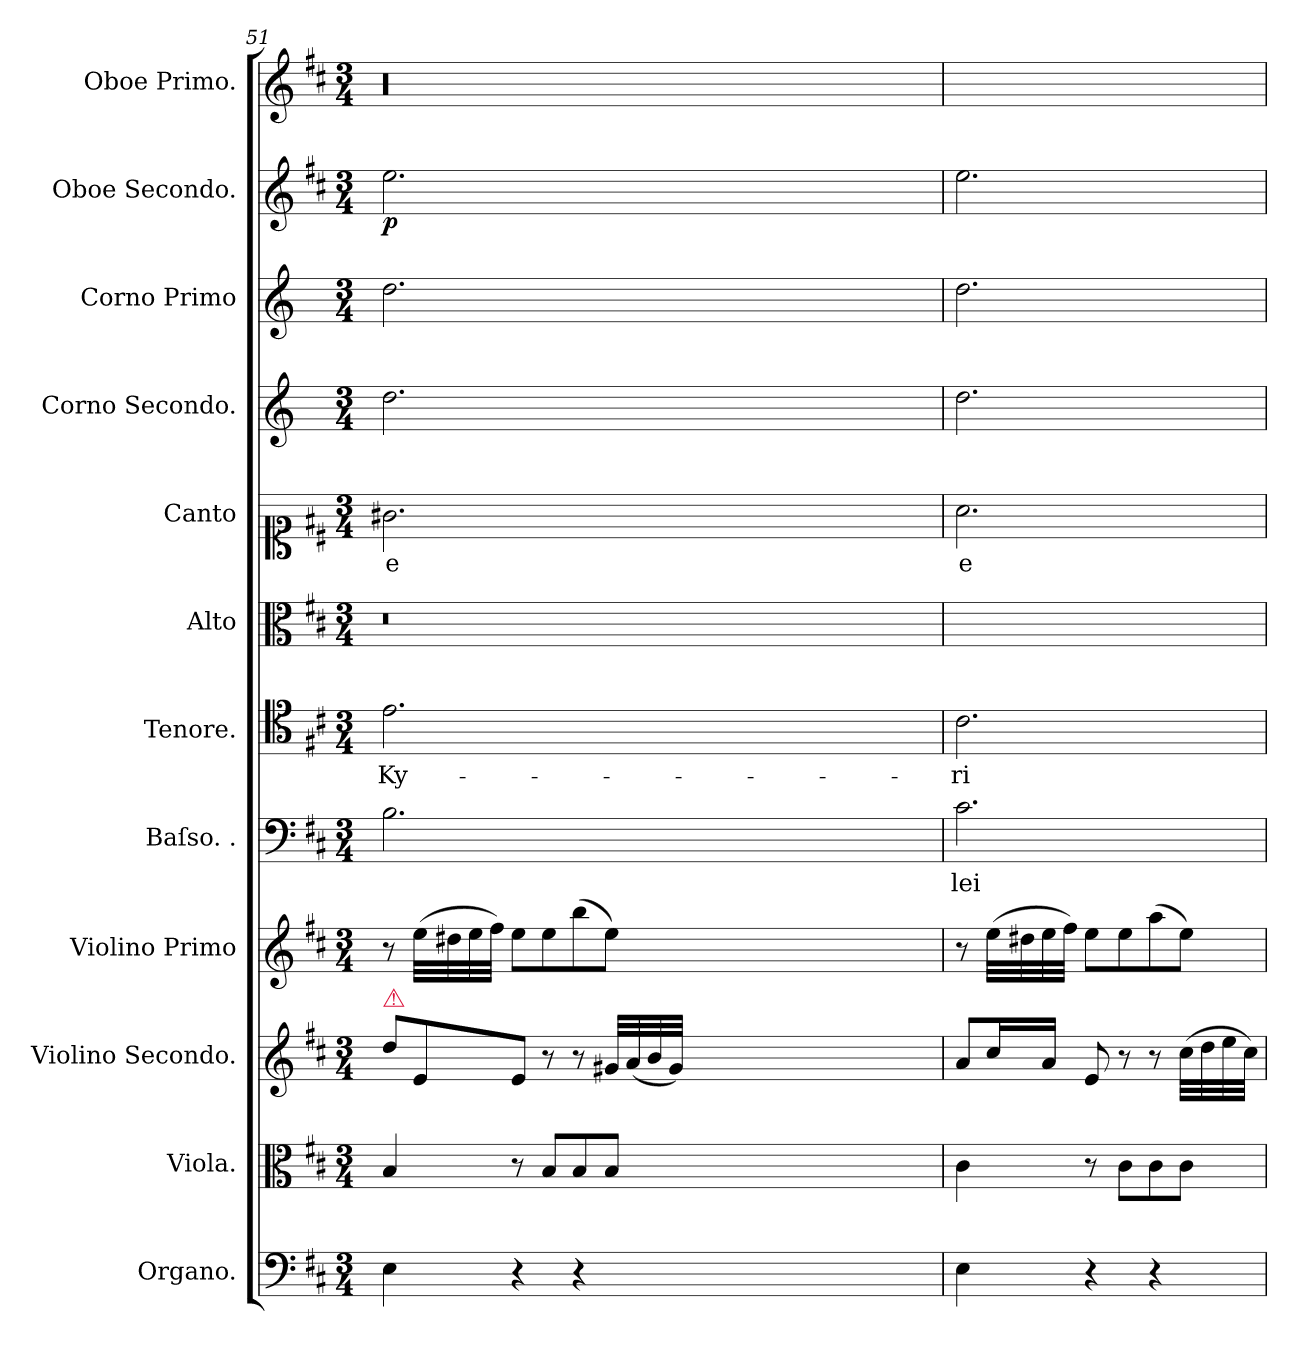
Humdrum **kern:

**kern	**kern	**kern	**kern	**kern	**text	**kern	**text	**kern	**kern	**text	**kern	**kern	**kern	**dynam	**kern
*part12	*part11	*part10	*part9	*part8	*part8	*part7	*part7	*part6	*part5	*part5	*part4	*part3	*part2	*part2	*part1
*staff12	*staff11	*staff10	*staff9	*staff8	*staff8	*staff7	*staff7	*staff6	*staff5	*staff5	*staff4	*staff3	*staff2	*staff2	*staff1
*I"Organo.	*I"Viola.	*I"Violino Secondo.	*I"Violino Primo	*I"Baſso. .	*	*I"Tenore.	*	*I"Alto	*I"Canto	*	*I"Corno Secondo.	*I"Corno Primo	*I"Oboe Secondo.	*	*I"Oboe Primo.
*I'org	*I'vla	*I'vl 2	*I'vl 1	*I'B	*	*I'T	*	*I'A	*	*	*I'cor 2	*I'cor 1	*I'ob 2	*	*I'ob 1
*clefF4	*clefC3	*clefG2	*clefG2	*clefF4	*	*clefC4	*	*clefC3	*clefC1	*	*clefG2	*clefG2	*clefG2	*	*clefG2
*	*	*	*	*	*	*	*	*	*	*	*ITrd6c10	*ITrd6c10	*	*	*
*k[f#c#]	*k[f#c#]	*k[f#c#]	*k[f#c#]	*k[f#c#]	*	*k[f#c#]	*	*k[f#c#]	*k[f#c#]	*	*k[f#c#]	*k[f#c#]	*k[f#c#]	*	*k[f#c#]
*M3/4	*M3/4	*M3/4	*M3/4	*M3/4	*	*M3/4	*	*M3/4	*M3/4	*	*M3/4	*M3/4	*M3/4	*	*M3/4
=51	=51	=51	=51	=51	=51	=51	=51	=51	=51	=51	=51	=51	=51	=51	=51
!	!	!LO:TX:a:color=crimson:t=⚠	!	!	!	!	!	!	!	!	!	!	!	!	!
!	!	!	!	!	!	!	!	!LO:N:vis=0	!	!	!	!	!	!	!LO:N:vis=00
4E\	4B/	8dd\L	8r	2.B\	.	2.e\	Ky-	1.r	2.g#X\	-e	2.e\	2.e\	2.ee\	p	0.r
.	.	8e/	(>32ee\LLL	.	.	.	.	.	.	.	.	.	.	.	.
.	.	.	32dd#X\	.	.	.	.	.	.	.	.	.	.	.	.
.	.	.	32ee\	.	.	.	.	.	.	.	.	.	.	.	.
.	.	.	32ff#\JJJ)	.	.	.	.	.	.	.	.	.	.	.	.
4r	8r	8e/J	8ee\L	.	.	.	.	.	.	.	.	.	.	.	.
.	8B/L	8r	8ee\	.	.	.	.	.	.	.	.	.	.	.	.
4r	8B/	8r	(>8bb\	.	.	.	.	.	.	.	.	.	.	.	.
.	8B/J	32g#X/LLL	8ee\J)	.	.	.	.	.	.	.	.	.	.	.	.
.	.	(<32a/	.	.	.	.	.	.	.	.	.	.	.	.	.
.	.	32b/	.	.	.	.	.	.	.	.	.	.	.	.	.
.	.	32g#/JJJ)	.	.	.	.	.	.	.	.	.	.	.	.	.
0ryy	0ryy	0ryy	0ryy	0ryy	.	0ryy	.	.	0ryy	.	0ryy	0ryy	0ryy	.	.
.	.	.	.	.	.	.	.	1.ryy	.	.	.	.	.	.	.
4ryy	4ryy	4ryy	4ryy	4ryy	.	4ryy	.	.	4ryy	.	4ryy	4ryy	4ryy	.	.
=52	=52	=52	=52	=52	=52	=52	=52	=52	=52	=52	=52	=52	=52	=52	=52
4E\	4c#\	8a/L	8r	2.c#\	-lei-	2.c#\	-ri-	2.ryy	2.a\	e-	2.e\	2.e\	2.ee\	.	2.ryy
.	.	16cc#/L	(>32ee\LLL	.	.	.	.	.	.	.	.	.	.	.	.
.	.	.	32dd#X\	.	.	.	.	.	.	.	.	.	.	.	.
.	.	16a/JJ	32ee\	.	.	.	.	.	.	.	.	.	.	.	.
.	.	.	32ff#\JJJ)	.	.	.	.	.	.	.	.	.	.	.	.
4r	8r	8e/	8ee\L	.	.	.	.	.	.	.	.	.	.	.	.
.	8c#\L	8r	8ee\	.	.	.	.	.	.	.	.	.	.	.	.
4r	8c#\	8r	(>8aa\	.	.	.	.	.	.	.	.	.	.	.	.
.	8c#\J	(>32cc#\LLL	8ee\J)	.	.	.	.	.	.	.	.	.	.	.	.
.	.	32dd\	.	.	.	.	.	.	.	.	.	.	.	.	.
.	.	32ee\	.	.	.	.	.	.	.	.	.	.	.	.	.
.	.	32cc#\JJJ)	.	.	.	.	.	.	.	.	.	.	.	.	.
=	=	=	=	=	=	=	=	=	=	=	=	=	=	=	=
*-	*-	*-	*-	*-	*-	*-	*-	*-	*-	*-	*-	*-	*-	*-	*-
